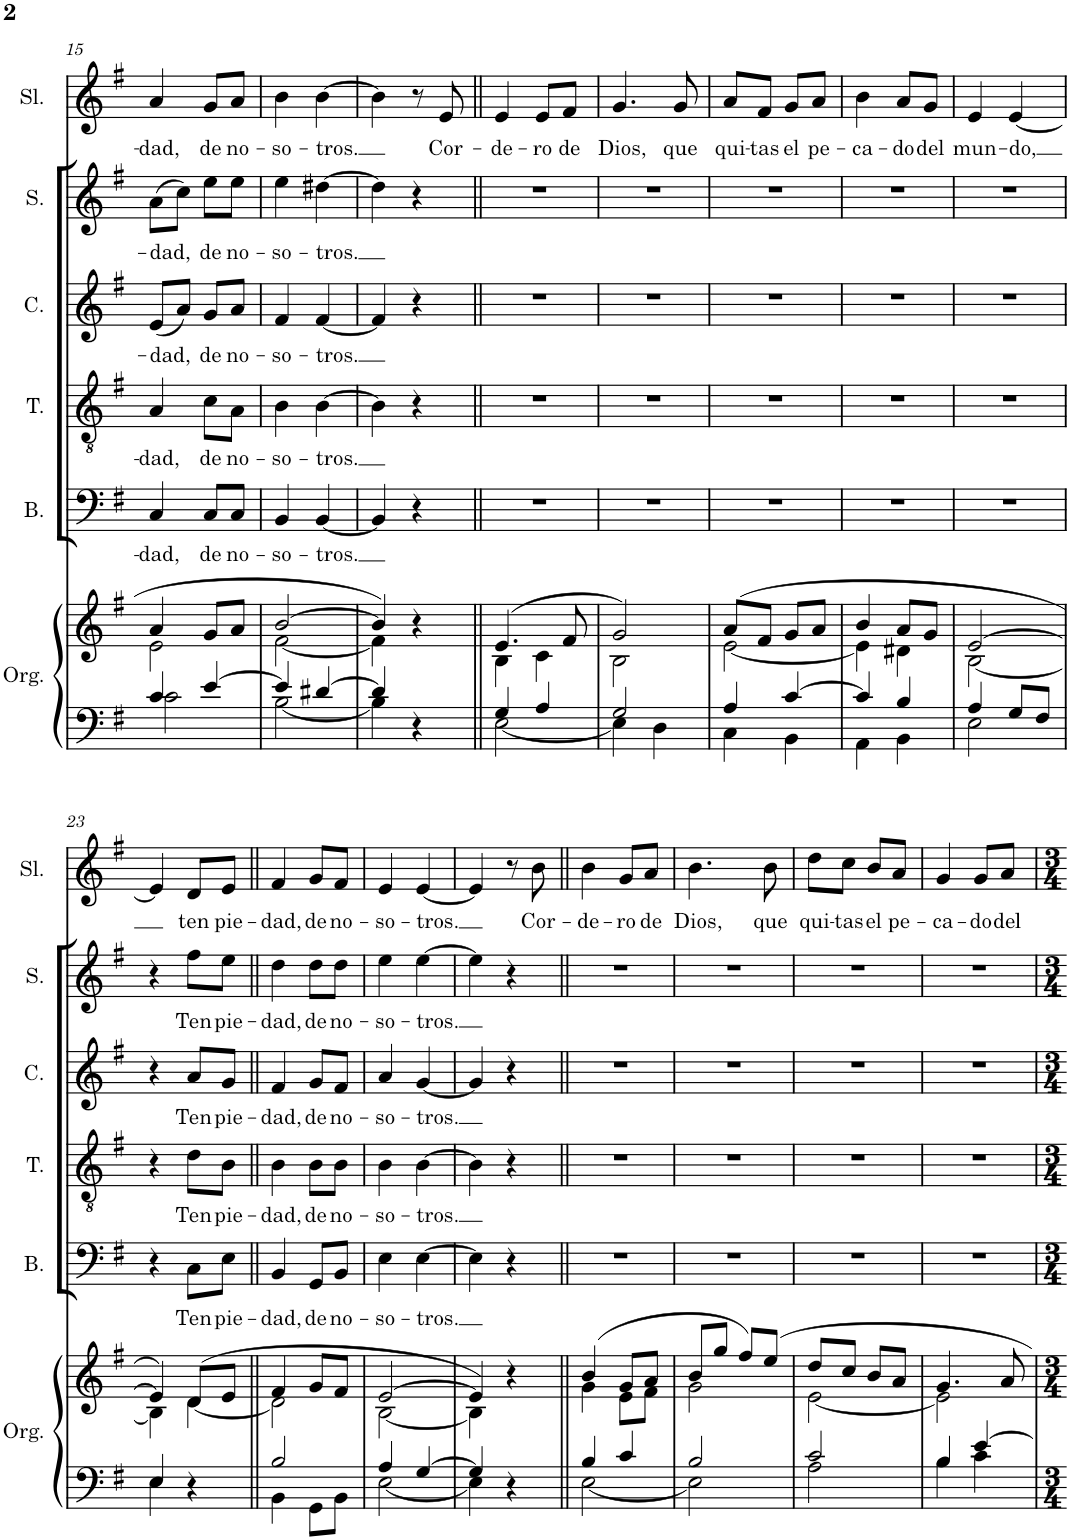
**kern	**kern	**kern	**text	**kern	**text	**kern	**text	**kern	**text	**kern	**text
*part6	*part6	*part5	*part5	*part4	*part4	*part3	*part3	*part2	*part2	*part1	*part1
*staff7	*staff6	*staff5	*staff5	*staff4	*staff4	*staff3	*staff3	*staff2	*staff2	*staff1	*staff1
*I"Órgano	*	*I"Bajo	*	*I"Tenor	*	*I"Contralto	*	*I"Soprano	*	*I"Solista	*
*	*	*I'B.	*	*I'T.	*	*I'C.	*	*I'S.	*	*I'Sl.	*
!!LO:PB:g=z
*clefF4	*clefG2	*clefF4	*	*clefGv2	*	*clefG2	*	*clefG2	*	*clefG2	*
*k[f#]	*k[f#]	*k[f#]	*	*k[f#]	*	*k[f#]	*	*k[f#]	*	*k[f#]	*
*M2/4	*M2/4	*M2/4	*	*M2/4	*	*M2/4	*	*M2/4	*	*M2/4	*
=15	=15	=15	=15	=15	=15	=15	=15	=15	=15	=15	=15
*^	*^	*	*	*	*	*	*	*	*	*	*
!	!	!	!	!	!LO:LY:b	!	!LO:LY:b	!	!LO:LY:b	!	!LO:LY:b	!	!LO:LY:b
4c/	2c\	4a/	2e\	4C/	-dad,	4A/	-dad,	(8e/L	-dad,	(8a\L	-dad,	4a/	-dad,
.	.	.	.	.	.	.	.	8a/J)	.	8cc\J)	.	.	.
!	!	!	!	!	!LO:LY:b	!	!LO:LY:b	!	!LO:LY:b	!	!LO:LY:b	!	!LO:LY:b
[4e/	.	8g/L	.	8C/L	de	8c\L	de	8g/L	de	8ee\L	de	8g/L	de
!	!	!	!	!	!LO:LY:b	!	!LO:LY:b	!	!LO:LY:b	!	!LO:LY:b	!	!LO:LY:b
.	.	8a/J	.	8C/J	no-	8A\J	no-	8a/J	no-	8ee\J	no-	8a/J	no-
=16	=16	=16	=16	=16	=16	=16	=16	=16	=16	=16	=16	=16	=16
!	!	!	!	!	!LO:LY:b	!	!LO:LY:b	!	!LO:LY:b	!	!LO:LY:b	!	!LO:LY:b
4e/]	[2B\	[2b/	[2f#\	4BB/	-so-	4B\	-so-	4f#/	-so-	4ee\	-so-	4b\	-so-
!	!	!	!	!	!LO:LY:b	!	!LO:LY:b	!	!LO:LY:b	!	!LO:LY:b	!	!LO:LY:b
[4d#X/	.	.	.	[4BB/	-tros.	[4B\	-tros.	[4f#/	-tros.	[4dd#X\	-tros.	[4b\	-tros.
=17	=17	=17	=17	=17	=17	=17	=17	=17	=17	=17	=17	=17	=17
4d#/]	4B\]	4b/]	4f#\]	4BB/]	.	4B\]	.	4f#/]	.	4dd#\]	.	4b\]	.
4r	4ryy	4r	4ryy	4r	.	4r	.	4r	.	4r	.	8r	.
!	!	!	!	!	!	!	!	!	!	!	!	!	!LO:LY:b
.	.	.	.	.	.	.	.	.	.	.	.	8e/	Cor-
=18||	=18||	=18||	=18||	=18||	=18||	=18||	=18||	=18||	=18||	=18||	=18||	=18||	=18||
!	!	!	!	!	!	!	!	!	!	!	!	!	!LO:LY:b
4G/	[2E\	(4.e/	4B\	2r	.	2r	.	2r	.	2r	.	4e/	-de-
!	!	!	!	!	!	!	!	!	!	!	!	!	!LO:LY:b
4A/	.	.	4c\	.	.	.	.	.	.	.	.	8e/L	-ro
!	!	!	!	!	!	!	!	!	!	!	!	!	!LO:LY:b
.	.	8f#/	.	.	.	.	.	.	.	.	.	8f#/J	de
=19	=19	=19	=19	=19	=19	=19	=19	=19	=19	=19	=19	=19	=19
!	!	!	!	!	!	!	!	!	!	!	!	!	!LO:LY:b
2G/	4E\]	2g/)	2B\	2r	.	2r	.	2r	.	2r	.	4.g/	Dios,
.	4D\	.	.	.	.	.	.	.	.	.	.	.	.
!	!	!	!	!	!	!	!	!	!	!	!	!	!LO:LY:b
.	.	.	.	.	.	.	.	.	.	.	.	8g/	que
=20	=20	=20	=20	=20	=20	=20	=20	=20	=20	=20	=20	=20	=20
!	!	!	!	!	!	!	!	!	!	!	!	!	!LO:LY:b
4A/	4C\	(8a/L	[2e\	2r	.	2r	.	2r	.	2r	.	8a/L	qui-
!	!	!	!	!	!	!	!	!	!	!	!	!	!LO:LY:b
.	.	8f#/J	.	.	.	.	.	.	.	.	.	8f#/J	-tas
!	!	!	!	!	!	!	!	!	!	!	!	!	!LO:LY:b
[4c/	4BB\	8g/L	.	.	.	.	.	.	.	.	.	8g/L	el
!	!	!	!	!	!	!	!	!	!	!	!	!	!LO:LY:b
.	.	8a/J	.	.	.	.	.	.	.	.	.	8a/J	pe-
=21	=21	=21	=21	=21	=21	=21	=21	=21	=21	=21	=21	=21	=21
!	!	!	!	!	!	!	!	!	!	!	!	!	!LO:LY:b
4c/]	4AA\	4b/	4e\]	2r	.	2r	.	2r	.	2r	.	4b\	-ca-
!	!	!	!	!	!	!	!	!	!	!	!	!	!LO:LY:b
4B/	4BB\	8a/L	4d#X\	.	.	.	.	.	.	.	.	8a/L	-do
!	!	!	!	!	!	!	!	!	!	!	!	!	!LO:LY:b
.	.	8g/J	.	.	.	.	.	.	.	.	.	8g/J	del
=22	=22	=22	=22	=22	=22	=22	=22	=22	=22	=22	=22	=22	=22
!	!	!	!	!	!	!	!	!	!	!	!	!	!LO:LY:b
4A/	2E\	[2e/	[2B\	2r	.	2r	.	2r	.	2r	.	4e/	mun-
!	!	!	!	!	!	!	!	!	!	!	!	!	!LO:LY:b
8G/L	.	.	.	.	.	.	.	.	.	.	.	[4e/	-do,
8F#/J	.	.	.	.	.	.	.	.	.	.	.	.	.
!!LO:LB:g=z
=23	=23	=23	=23	=23	=23	=23	=23	=23	=23	=23	=23	=23	=23
4E/	4E\	4e/])	4B\]	4r	.	4r	.	4r	.	4r	.	4e/]	.
!	!	!	!	!	!LO:LY:b	!	!LO:LY:b	!	!LO:LY:b	!	!LO:LY:b	!	!LO:LY:b
4r	4ryy	(8d/L	[4d\	8C\L	Ten	8d\L	Ten	8a/L	Ten	8ff#\L	Ten	8d/L	ten
!	!	!	!	!	!LO:LY:b	!	!LO:LY:b	!	!LO:LY:b	!	!LO:LY:b	!	!LO:LY:b
.	.	8e/J	.	8E\J	pie-	8B\J	pie-	8g/J	pie-	8ee\J	pie-	8e/J	pie-
=24||	=24||	=24||	=24||	=24||	=24||	=24||	=24||	=24||	=24||	=24||	=24||	=24||	=24||
!	!	!	!	!	!LO:LY:b	!	!LO:LY:b	!	!LO:LY:b	!	!LO:LY:b	!	!LO:LY:b
2B/	4BB\	4f#/	2d\]	4BB/	-dad,	4B\	-dad,	4f#/	-dad,	4dd\	-dad,	4f#/	-dad,
!	!	!	!	!	!LO:LY:b	!	!LO:LY:b	!	!LO:LY:b	!	!LO:LY:b	!	!LO:LY:b
.	8GG\L	8g/L	.	8GG/L	de	8B\L	de	8g/L	de	8dd\L	de	8g/L	de
!	!	!	!	!	!LO:LY:b	!	!LO:LY:b	!	!LO:LY:b	!	!LO:LY:b	!	!LO:LY:b
.	8BB\J	8f#/J	.	8BB/J	no-	8B\J	no-	8f#/J	no-	8dd\J	no-	8f#/J	no-
=25	=25	=25	=25	=25	=25	=25	=25	=25	=25	=25	=25	=25	=25
!	!	!	!	!	!LO:LY:b	!	!LO:LY:b	!	!LO:LY:b	!	!LO:LY:b	!	!LO:LY:b
4A/	[2E\	[2e/	[2B\	4E\	-so-	4B\	-so-	4a/	-so-	4ee\	-so-	4e/	-so-
!	!	!	!	!	!LO:LY:b	!	!LO:LY:b	!	!LO:LY:b	!	!LO:LY:b	!	!LO:LY:b
[4G/	.	.	.	[4E\	-tros.	[4B\	-tros.	[4g/	-tros.	[4ee\	-tros.	[4e/	-tros.
=26	=26	=26	=26	=26	=26	=26	=26	=26	=26	=26	=26	=26	=26
4G/]	4E\]	4e/])	4B\]	4E\]	.	4B\]	.	4g/]	.	4ee\]	.	4e/]	.
4r	4ryy	4r	4ryy	4r	.	4r	.	4r	.	4r	.	8r	.
!	!	!	!	!	!	!	!	!	!	!	!	!	!LO:LY:b
.	.	.	.	.	.	.	.	.	.	.	.	8b\	Cor-
=27||	=27||	=27||	=27||	=27||	=27||	=27||	=27||	=27||	=27||	=27||	=27||	=27||	=27||
!	!	!	!	!	!	!	!	!	!	!	!	!	!LO:LY:b
4B/	[2E\	(4b/	4g\	2r	.	2r	.	2r	.	2r	.	4b\	-de-
!	!	!	!	!	!	!	!	!	!	!	!	!	!LO:LY:b
4c/	.	8g/L	8e\L	.	.	.	.	.	.	.	.	8g/L	-ro
!	!	!	!	!	!	!	!	!	!	!	!	!	!LO:LY:b
.	.	8a/J	8f#\J	.	.	.	.	.	.	.	.	8a/J	de
=28	=28	=28	=28	=28	=28	=28	=28	=28	=28	=28	=28	=28	=28
!	!	!	!	!	!	!	!	!	!	!	!	!	!LO:LY:b
2B/	2E\]	8b/L	2g\	2r	.	2r	.	2r	.	2r	.	4.b\	Dios,
.	.	8gg/J	.	.	.	.	.	.	.	.	.	.	.
.	.	8ff#/L)	.	.	.	.	.	.	.	.	.	.	.
!	!	!	!	!	!	!	!	!	!	!	!	!	!LO:LY:b
.	.	8ee/J	.	.	.	.	.	.	.	.	.	8b\	que
=29	=29	=29	=29	=29	=29	=29	=29	=29	=29	=29	=29	=29	=29
!	!	!	!	!	!	!	!	!	!	!	!	!	!LO:LY:b
2c/	2A\	8dd/L	[2e\	2r	.	2r	.	2r	.	2r	.	8dd\L	qui-
!	!	!	!	!	!	!	!	!	!	!	!	!	!LO:LY:b
.	.	8cc/J	.	.	.	.	.	.	.	.	.	8cc\J	-tas
!	!	!	!	!	!	!	!	!	!	!	!	!	!LO:LY:b
.	.	8b/L	.	.	.	.	.	.	.	.	.	8b/L	el
!	!	!	!	!	!	!	!	!	!	!	!	!	!LO:LY:b
.	.	8a/J	.	.	.	.	.	.	.	.	.	8a/J	pe-
=30	=30	=30	=30	=30	=30	=30	=30	=30	=30	=30	=30	=30	=30
!	!	!	!	!	!	!	!	!	!	!	!	!	!LO:LY:b
4B/	4B\	4.g/	2e\]	2r	.	2r	.	2r	.	2r	.	4g/	-ca-
!	!	!	!	!	!	!	!	!	!	!	!	!	!LO:LY:b
[4e/	4c\	.	.	.	.	.	.	.	.	.	.	8g/L	-do
!	!	!	!	!	!	!	!	!	!	!	!	!	!LO:LY:b
.	.	8a/	.	.	.	.	.	.	.	.	.	8a/J	del
*v	*v	*	*	*	*	*	*	*	*	*	*	*	*
*	*v	*v	*	*	*	*	*	*	*	*	*	*
=	=	=	=	=	=	=	=	=	=	=	=
*-	*-	*-	*-	*-	*-	*-	*-	*-	*-	*-	*-
